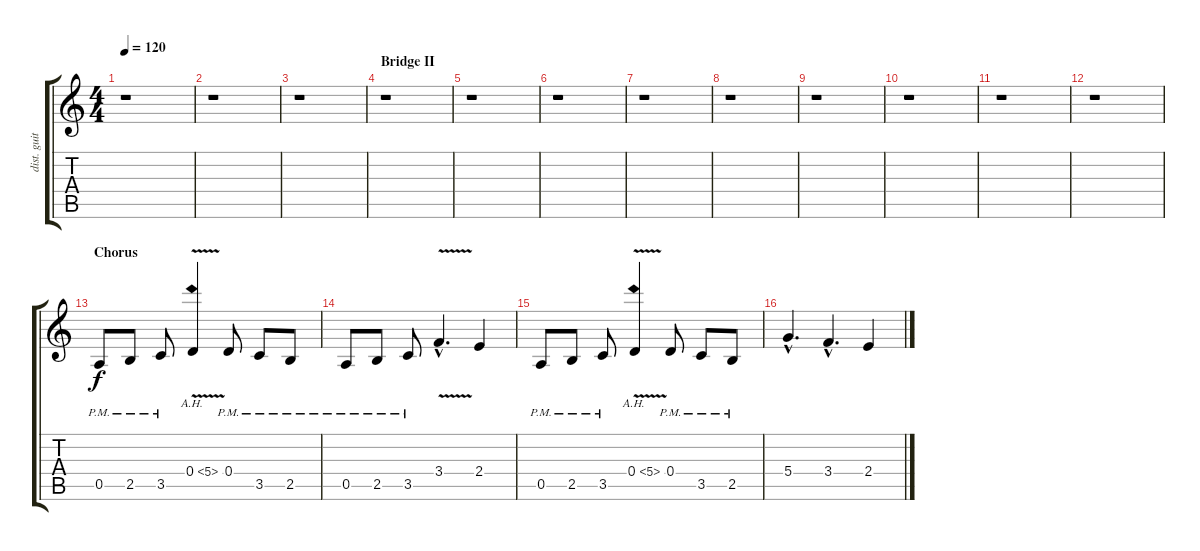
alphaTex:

\track ("dist. guitar2" "dist. guit") {instrument distortionguitar}
\staff {score tabs}
\tuning (E4 B3 G3 D3 A2 E2) {hide}
\ts (4 4)
\tempo 120
\clef g2
\ks c
r.1{dy f} |
r.1 |
r.1 |
\section ("" "Bridge II")
r.1 |
r.1 |
r.1 |
r.1 |
r.1 |
r.1 |
r.1 |
r.1 |
r.1 |
\section ("" "Chorus")
0.5{pm}.8 2.5{pm}.8 3.5{pm}.8 0.4{ah 5 v}.4 0.4{pm}.8 3.5{pm}.8 2.5{pm}.8 |
0.5{pm}.8 2.5{pm}.8 3.5{pm}.8 3.4{v hac}.4{d} 2.4.4 |
0.5{pm}.8 2.5{pm}.8 3.5{pm}.8 0.4{ah 5 v}.4 0.4{pm}.8 3.5{pm}.8 2.5{pm}.8 |
5.4{hac}.4{d} 3.4{hac}.4{d} 2.4.4
